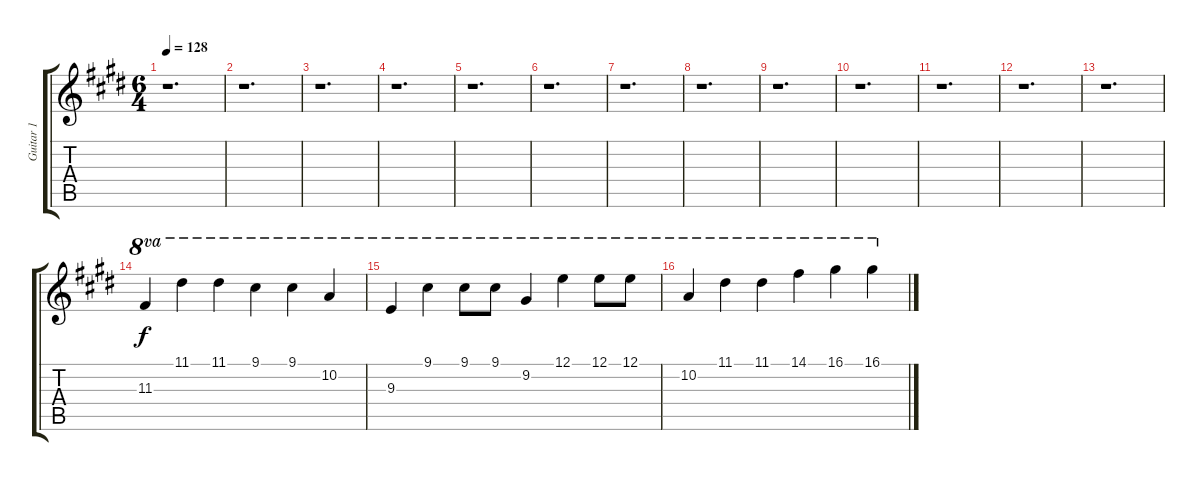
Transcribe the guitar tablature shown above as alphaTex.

\track ("Guitar 1" "Guitar 1") {instrument acousticguitarnylon}
\staff {score tabs}
\tuning (E4 B3 G3 D3 A2 E2) {hide}
\ts (6 4)
\tempo 128
\clef g2
\ks e
r.1{d dy mp} |
r.1{d} |
r.1{d} |
r.1{d} |
r.1{d} |
r.1{d} |
r.1{d} |
r.1{d} |
r.1{d} |
r.1{d} |
r.1{d} |
r.1{d} |
r.1{d} |
11.3.4{ot 8va dy f instrument distortionguitar} 11.1.4{ot 8va} 11.1.4{ot 8va} 9.1.4{ot 8va} 9.1.4{ot 8va} 10.2.4{ot 8va} |
9.3.4{ot 8va} 9.1.4{ot 8va} 9.1.8{ot 8va} 9.1.8{ot 8va} 9.2.4{ot 8va} 12.1.4{ot 8va} 12.1.8{ot 8va} 12.1.8{ot 8va} |
10.2.4{ot 8va} 11.1.4{ot 8va} 11.1.4{ot 8va} 14.1.4{ot 8va} 16.1.4{ot 8va} 16.1.4{ot 8va}
